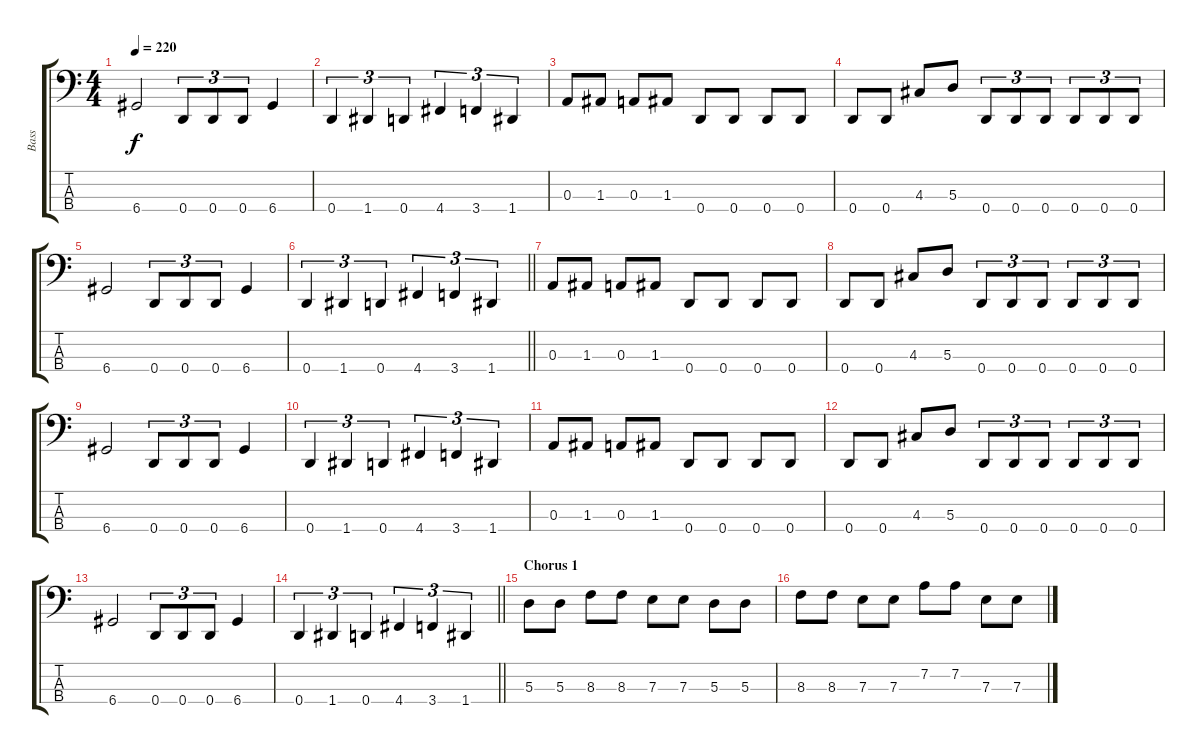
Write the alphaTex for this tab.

\track ("Bass" "Bass") {instrument electricbasspick}
\staff {score tabs}
\tuning (G2 D2 A1 D1) {hide}
\ts (4 4)
\tempo 220
\clef f4
\ks c
6.4.2{dy f} 0.4.8{tu (3 2)} 0.4.8{tu (3 2)} 0.4.8{tu (3 2)} 6.4.4 |
0.4.4{tu (3 2)} 1.4.4{tu (3 2)} 0.4.4{tu (3 2)} 4.4.4{tu (3 2)} 3.4.4{tu (3 2)} 1.4.4{tu (3 2)} |
0.3.8 1.3.8 0.3.8 1.3.8 0.4.8 0.4.8 0.4.8 0.4.8 |
0.4.8 0.4.8 4.3.8 5.3.8 0.4.8{tu (3 2)} 0.4.8{tu (3 2)} 0.4.8{tu (3 2)} 0.4.8{tu (3 2)} 0.4.8{tu (3 2)} 0.4.8{tu (3 2)} |
6.4.2 0.4.8{tu (3 2)} 0.4.8{tu (3 2)} 0.4.8{tu (3 2)} 6.4.4 |
\barLineRight lightlight
0.4.4{tu (3 2)} 1.4.4{tu (3 2)} 0.4.4{tu (3 2)} 4.4.4{tu (3 2)} 3.4.4{tu (3 2)} 1.4.4{tu (3 2)} |
0.3.8 1.3.8 0.3.8 1.3.8 0.4.8 0.4.8 0.4.8 0.4.8 |
0.4.8 0.4.8 4.3.8 5.3.8 0.4.8{tu (3 2)} 0.4.8{tu (3 2)} 0.4.8{tu (3 2)} 0.4.8{tu (3 2)} 0.4.8{tu (3 2)} 0.4.8{tu (3 2)} |
6.4.2 0.4.8{tu (3 2)} 0.4.8{tu (3 2)} 0.4.8{tu (3 2)} 6.4.4 |
0.4.4{tu (3 2)} 1.4.4{tu (3 2)} 0.4.4{tu (3 2)} 4.4.4{tu (3 2)} 3.4.4{tu (3 2)} 1.4.4{tu (3 2)} |
0.3.8 1.3.8 0.3.8 1.3.8 0.4.8 0.4.8 0.4.8 0.4.8 |
0.4.8 0.4.8 4.3.8 5.3.8 0.4.8{tu (3 2)} 0.4.8{tu (3 2)} 0.4.8{tu (3 2)} 0.4.8{tu (3 2)} 0.4.8{tu (3 2)} 0.4.8{tu (3 2)} |
6.4.2 0.4.8{tu (3 2)} 0.4.8{tu (3 2)} 0.4.8{tu (3 2)} 6.4.4 |
\barLineRight lightlight
0.4.4{tu (3 2)} 1.4.4{tu (3 2)} 0.4.4{tu (3 2)} 4.4.4{tu (3 2)} 3.4.4{tu (3 2)} 1.4.4{tu (3 2)} |
\section ("" "Chorus 1")
5.3.8 5.3.8 8.3.8 8.3.8 7.3.8 7.3.8 5.3.8 5.3.8 |
8.3.8 8.3.8 7.3.8 7.3.8 7.2.8 7.2.8 7.3.8 7.3.8
